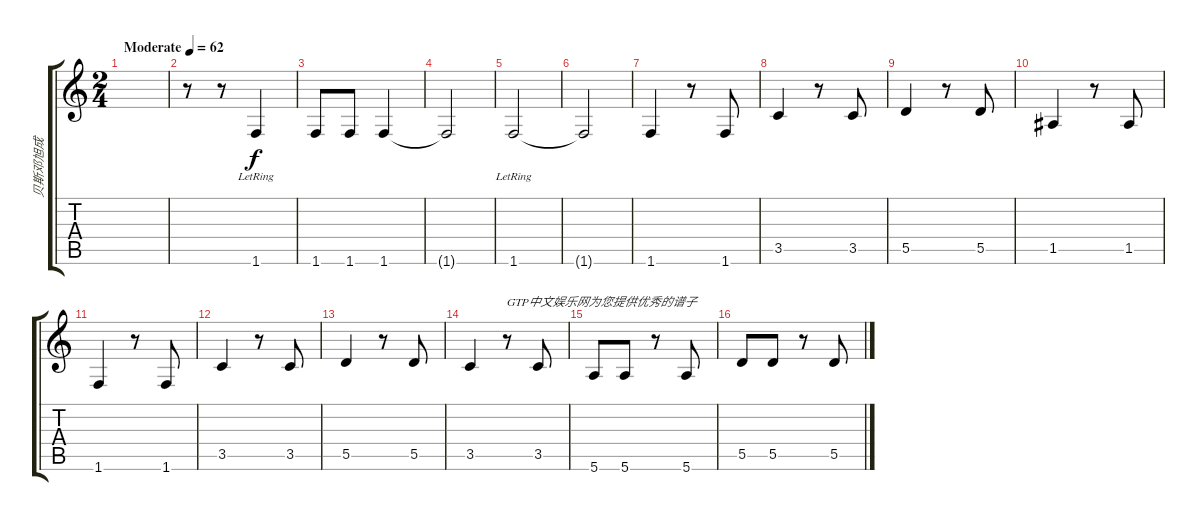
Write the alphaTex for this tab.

\track ("贝斯邓旭成" "贝斯邓旭成") {instrument electricbassfinger}
\staff {score tabs}
\tuning (E4 B3 G3 D3 A2 E2) {hide}
\ts (2 4)
\tempo (62 "Moderate")
\clef g2
\ks c
|
r.8 r.8 1.6{lr}.4 |
1.6.8 1.6.8 1.6.4 |
1.6{t}.2 |
1.6{lr}.2 |
1.6{t}.2 |
1.6.4 r.8 1.6.8 |
3.5.4 r.8 3.5.8 |
5.5.4 r.8 5.5.8 |
1.5.4 r.8 1.5.8 |
1.6.4 r.8 1.6.8 |
3.5.4 r.8 3.5.8 |
5.5.4 r.8 5.5.8 |
3.5.4 r.8{txt "GTP中文娱乐网为您提供优秀的谱子"} 3.5.8 |
5.6.8 5.6.8 r.8 5.6.8 |
5.5.8 5.5.8 r.8 5.5.8
